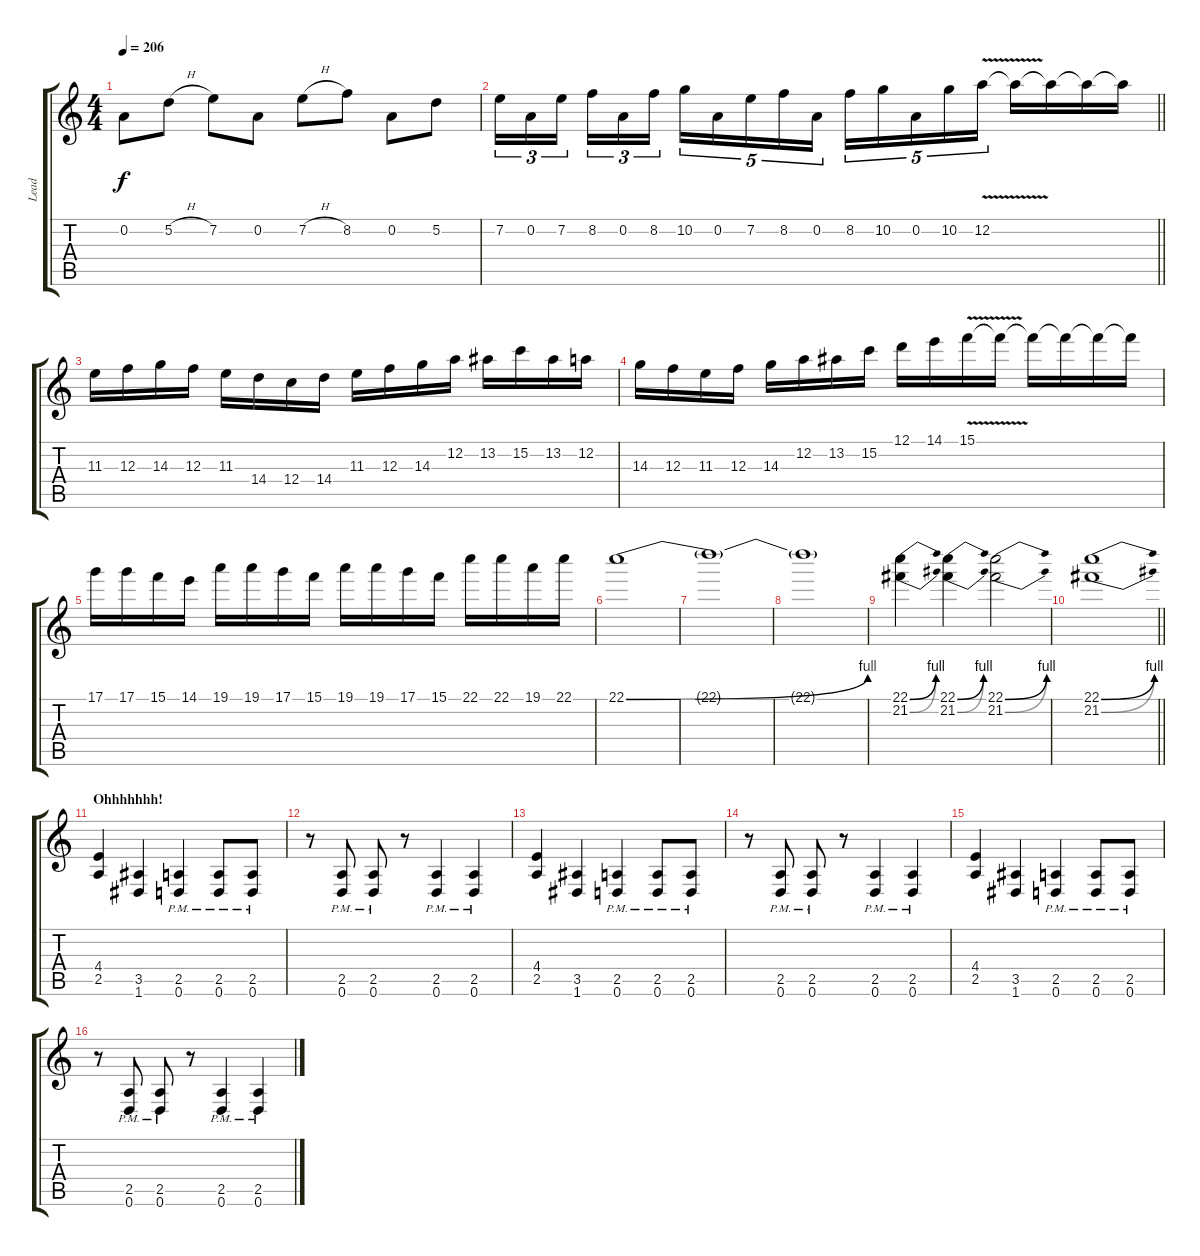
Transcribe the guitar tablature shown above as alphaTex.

\track ("Lead" "Lead") {instrument overdrivenguitar}
\staff {score tabs}
\tuning (D4 A3 F3 C3 G2 D2) {hide}
\ts (4 4)
\tempo 206
\clef g2
\ks c
0.2.8{dy f} 5.2{h}.8 7.2.8 0.2.8 7.2{h}.8 8.2.8 0.2.8 5.2.8 |
\barLineRight lightlight
7.2.16{tu (3 2)} 0.2.16{tu (3 2)} 7.2.16{tu (3 2) beam splitsecondary} 8.2.16{tu (3 2)} 0.2.16{tu (3 2)} 8.2.16{tu (3 2)} 10.2.16{tu (5 4)} 0.2.16{tu (5 4)} 7.2.16{tu (5 4)} 8.2.16{tu (5 4)} 0.2.16{tu (5 4)} 8.2.16{tu (5 4)} 10.2.16{tu (5 4)} 0.2.16{tu (5 4)} 10.2.16{tu (5 4)} 12.2{v}.16{tu (5 4)} 12.2{t}.16 12.2{t}.16 12.2{t}.16 12.2{t}.16 |
11.3.16 12.3.16 14.3.16 12.3.16 11.3.16 14.4.16 12.4.16 14.4.16 11.3.16 12.3.16 14.3.16 12.2.16 13.2.16 15.2.16 13.2.16 12.2.16 |
14.3.16 12.3.16 11.3.16 12.3.16 14.3.16 12.2.16 13.2.16 15.2.16 12.1.16 14.1.16 15.1{v}.16 15.1{t}.16 15.1{t}.16 15.1{t}.16 15.1{t}.16 15.1{t}.16 |
17.1.16 17.1.16 15.1.16 14.1.16 19.1.16 19.1.16 17.1.16 15.1.16 19.1.16 19.1.16 17.1.16 15.1.16 22.1.16 22.1.16 19.1.16 22.1.16 |
22.1{be (bend 0 0 60 4)}.1 |
22.1{t}.1 |
22.1{t}.1 |
(22.1{be (bend 0 0 60 4)} 21.2{be (bend 0 0 60 4)}).4 (22.1{be (bend 0 0 60 4)} 21.2{be (bend 0 0 60 4)}).4 (22.1{be (bend 0 0 60 4)} 21.2{be (bend 0 0 60 4)}).2 |
\barLineRight lightlight
(22.1{be (bend 0 0 60 4)} 21.2{be (bend 0 0 60 4)}).1 |
\section ("" "Ohhhhhhh!")
(4.4 2.5).4 (3.5 1.6).4 (2.5{pm} 0.6).4 (2.5{pm} 0.6).8 (2.5{pm} 0.6).8 |
r.8 (2.5{pm} 0.6).8 (2.5{pm} 0.6).8 r.8 (2.5{pm} 0.6).4 (2.5{pm} 0.6).4 |
(4.4 2.5).4 (3.5 1.6).4 (2.5{pm} 0.6).4 (2.5{pm} 0.6).8 (2.5{pm} 0.6).8 |
r.8 (2.5{pm} 0.6).8 (2.5{pm} 0.6).8 r.8 (2.5{pm} 0.6).4 (2.5{pm} 0.6).4 |
(4.4 2.5).4 (3.5 1.6).4 (2.5{pm} 0.6).4 (2.5{pm} 0.6).8 (2.5{pm} 0.6).8 |
r.8 (2.5{pm} 0.6).8 (2.5{pm} 0.6).8 r.8 (2.5{pm} 0.6).4 (2.5{pm} 0.6).4
